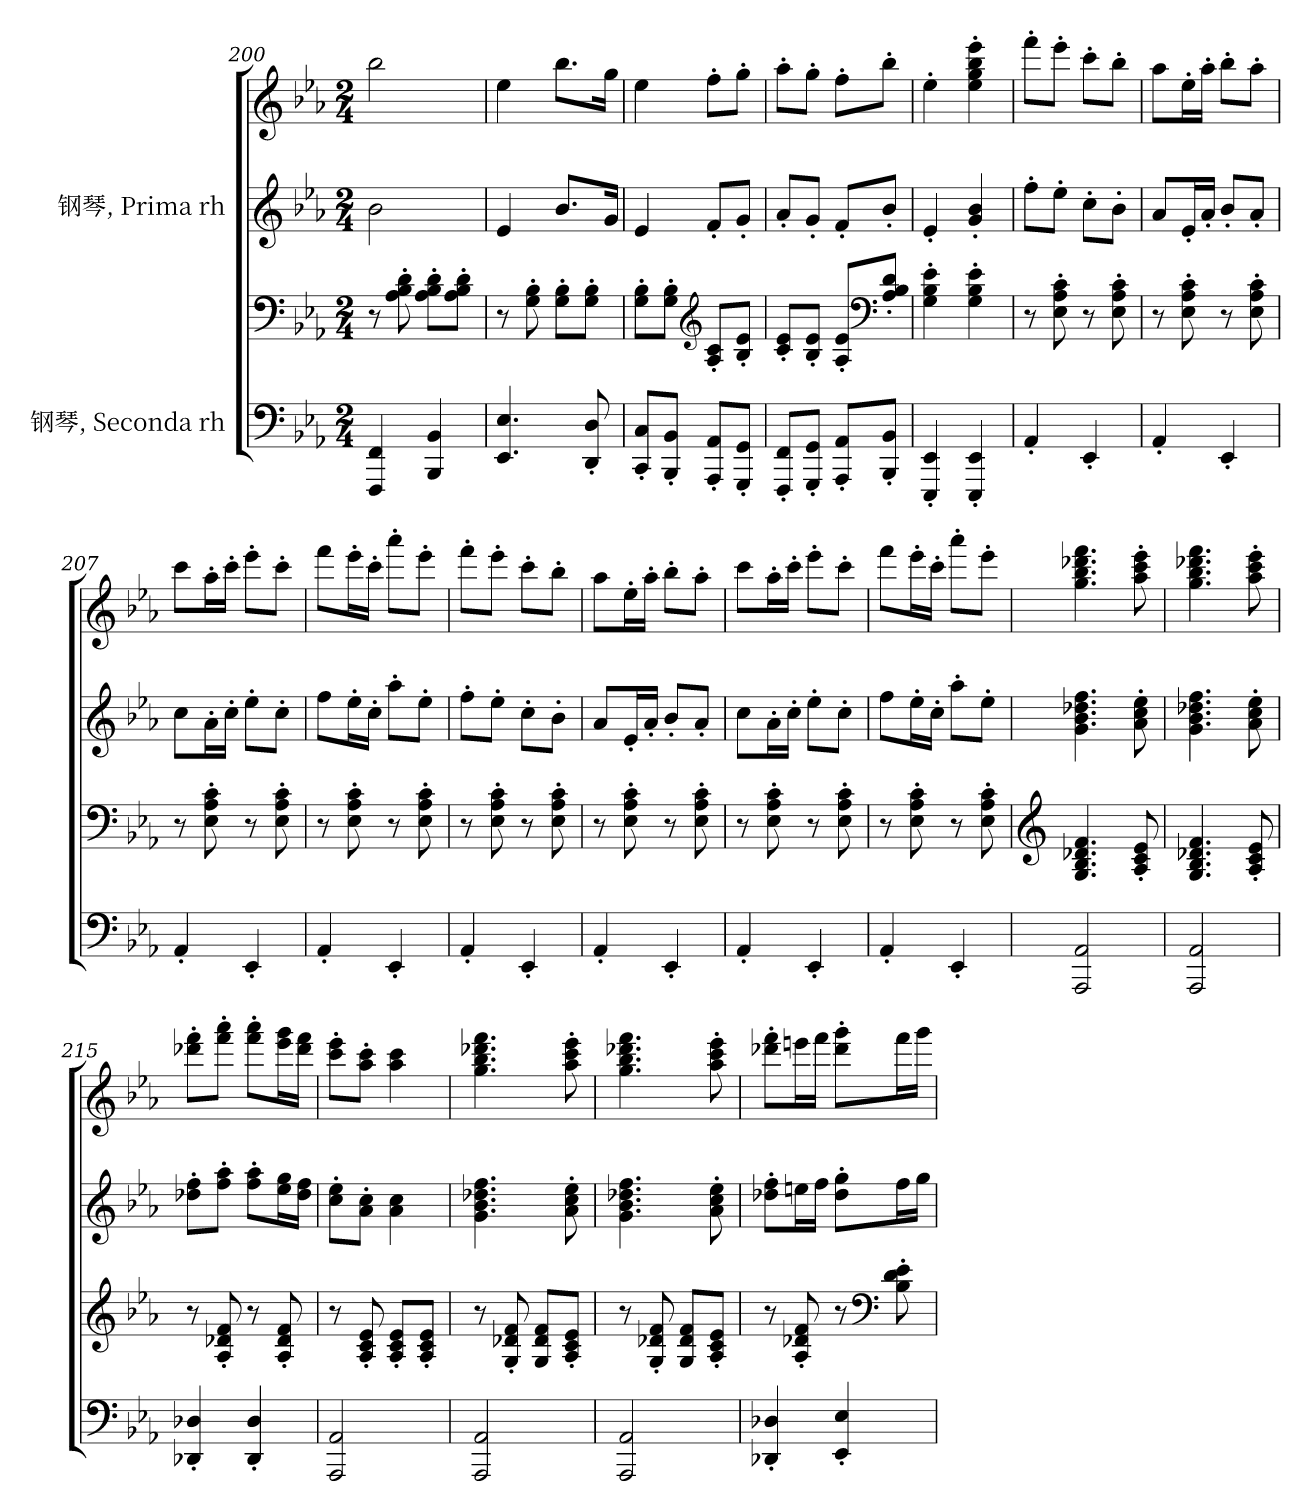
**kern	**kern	**kern	**kern
*part2	*part2	*part1	*part1
*staff4	*staff3	*staff2	*staff1
*I"钢琴, Seconda rh	*	*I"钢琴, Prima rh	*
*clefF4	*clefF4	*clefG2	*clefG2
*k[b-e-a-]	*k[b-e-a-]	*k[b-e-a-]	*k[b-e-a-]
*M2/4	*M2/4	*M2/4	*M2/4
=200	=200	=200	=200
4FFF/ 4FF/	8r	2b-\	2bb-\
.	8A-\' 8B-\' 8d\'	.	.
4BBB-/ 4BB-/	8A-\' 8B-\' 8d\'L	.	.
.	8A-\' 8B-\' 8d\'J	.	.
=201	=201	=201	=201
4.EE-/ 4.E-/	8r	4e-/	4ee-\
.	8G\' 8B-\'	.	.
.	8G\' 8B-\'L	8.b-/L	8.bb-\L
8DD/' 8D/'	8G\' 8B-\'J	.	.
.	.	16g/Jk	16gg\Jk
=202	=202	=202	=202
8CC/' 8C/'L	8G\' 8B-\'L	4e-/	4ee-\
8BBB-/' 8BB-/'J	8G\' 8B-\'J	.	.
*	*clefG2	*	*
8AAA-/' 8AA-/'L	8A-/' 8c/'L	8f'/L	8ff'\L
8GGG/' 8GG/'J	8B-/' 8e-/'J	8g'/J	8gg'\J
=203	=203	=203	=203
8FFF/' 8FF/'L	8c/' 8e-/'L	8a-'/L	8aa-'\L
8GGG/' 8GG/'J	8B-/' 8e-/'J	8g'/J	8gg'\J
8AAA-/' 8AA-/'L	8A-/' 8e-/'L	8f'/L	8ff'\L
*	*clefF4	*	*
8BBB-/' 8BB-/'J	8A-/' 8B-/' 8d/'J	8b-'/J	8bb-'\J
=204	=204	=204	=204
4EEE-/' 4EE-/'	4G\' 4B-\' 4e-\'	4e-'/	4ee-'\
4EEE-/' 4EE-/'	4G\' 4B-\' 4e-\'	4g/' 4b-/'	4ee-\' 4gg\' 4bb-\' 4eee-\'
!!LO:PB:g=z
=205	=205	=205	=205
4AA-'/	8r	8ff'\L	8fff'\L
.	8E-\' 8A-\' 8c\'	8ee-'\J	8eee-'\J
4EE-'/	8r	8cc'\L	8ccc'\L
.	8E-\' 8A-\' 8c\'	8b-'\J	8bb-'\J
=206	=206	=206	=206
4AA-'/	8r	8a-/L	8aa-\L
.	8E-\' 8A-\' 8c\'	16e-'/L	16ee-'\L
.	.	16a-'/JJ	16aa-'\JJ
4EE-'/	8r	8b-'/L	8bb-'\L
.	8E-\' 8A-\' 8c\'	8a-'/J	8aa-'\J
=207	=207	=207	=207
4AA-'/	8r	8cc\L	8ccc\L
.	8E-\' 8A-\' 8c\'	16a-'\L	16aa-'\L
.	.	16cc'\JJ	16ccc'\JJ
4EE-'/	8r	8ee-'\L	8eee-'\L
.	8E-\' 8A-\' 8c\'	8cc'\J	8ccc'\J
=208	=208	=208	=208
4AA-'/	8r	8ff\L	8fff\L
.	8E-\' 8A-\' 8c\'	16ee-'\L	16eee-'\L
.	.	16cc'\JJ	16ccc'\JJ
4EE-'/	8r	8aa-'\L	8aaa-'\L
.	8E-\' 8A-\' 8c\'	8ee-'\J	8eee-'\J
=209	=209	=209	=209
4AA-'/	8r	8ff'\L	8fff'\L
.	8E-\' 8A-\' 8c\'	8ee-'\J	8eee-'\J
4EE-'/	8r	8cc'\L	8ccc'\L
.	8E-\' 8A-\' 8c\'	8b-'\J	8bb-'\J
=210	=210	=210	=210
4AA-'/	8r	8a-/L	8aa-\L
.	8E-\' 8A-\' 8c\'	16e-'/L	16ee-'\L
.	.	16a-'/JJ	16aa-'\JJ
4EE-'/	8r	8b-'/L	8bb-'\L
.	8E-\' 8A-\' 8c\'	8a-'/J	8aa-'\J
!!LO:LB:g=z
=211	=211	=211	=211
4AA-'/	8r	8cc\L	8ccc\L
.	8E-\' 8A-\' 8c\'	16a-'\L	16aa-'\L
.	.	16cc'\JJ	16ccc'\JJ
4EE-'/	8r	8ee-'\L	8eee-'\L
.	8E-\' 8A-\' 8c\'	8cc'\J	8ccc'\J
=212	=212	=212	=212
4AA-'/	8r	8ff\L	8fff\L
.	8E-\' 8A-\' 8c\'	16ee-'\L	16eee-'\L
.	.	16cc'\JJ	16ccc'\JJ
4EE-'/	8r	8aa-'\L	8aaa-'\L
.	8E-\' 8A-\' 8c\'	8ee-'\J	8eee-'\J
=213	=213	=213	=213
*	*clefG2	*	*
2AAA-/ 2AA-/	4.G/ 4.B-/ 4.d-X/ 4.f/	4.g\ 4.b-\ 4.dd-X\ 4.ff\	4.gg\ 4.bb-\ 4.ddd-X\ 4.fff\
.	8A-/' 8c/' 8e-/'	8a-\' 8cc\' 8ee-\'	8aa-\' 8ccc\' 8eee-\'
=214	=214	=214	=214
2AAA-/ 2AA-/	4.G/ 4.B-/ 4.d-X/ 4.f/	4.g\ 4.b-\ 4.dd-X\ 4.ff\	4.gg\ 4.bb-\ 4.ddd-X\ 4.fff\
.	8A-/' 8c/' 8e-/'	8a-\' 8cc\' 8ee-\'	8aa-\' 8ccc\' 8eee-\'
=215	=215	=215	=215
4DD-X/' 4D-X/'	8r	8dd-X\' 8ff\'L	8ddd-X\' 8fff\'L
.	8A-/' 8d-X/' 8f/'	8ff\' 8aa-\'J	8fff\' 8aaa-\'J
4DD-/' 4D-/'	8r	8ff\' 8aa-\'L	8fff\' 8aaa-\'L
.	8A-/' 8d-/' 8f/'	16ee-\ 16gg\L	16eee-\ 16ggg\L
.	.	16dd-\ 16ff\JJ	16ddd-\ 16fff\JJ
=216	=216	=216	=216
2AAA-/ 2AA-/	8r	8cc\' 8ee-\'L	8ccc\' 8eee-\'L
.	8A-/' 8c/' 8e-/'	8a-\' 8cc\'J	8aa-\' 8ccc\'J
.	8A-/' 8c/' 8e-/'L	4a-\ 4cc\	4aa-\ 4ccc\
.	8A-/' 8c/' 8e-/'J	.	.
!!LO:LB:g=z
=217	=217	=217	=217
2AAA-/ 2AA-/	8r	4.g\ 4.b-\ 4.dd-X\ 4.ff\	4.gg\ 4.bb-\ 4.ddd-X\ 4.fff\
.	8G/' 8d-X/' 8f/'	.	.
.	8G/ 8d-/ 8f/L	.	.
.	8A-/' 8c/' 8e-/'J	8a-\' 8cc\' 8ee-\'	8aa-\' 8ccc\' 8eee-\'
=218	=218	=218	=218
2AAA-/ 2AA-/	8r	4.g\ 4.b-\ 4.dd-X\ 4.ff\	4.gg\ 4.bb-\ 4.ddd-X\ 4.fff\
.	8G/' 8d-X/' 8f/'	.	.
.	8G/ 8d-/ 8f/L	.	.
.	8A-/' 8c/' 8e-/'J	8a-\' 8cc\' 8ee-\'	8aa-\' 8ccc\' 8eee-\'
=219	=219	=219	=219
4DD-X/' 4D-X/'	8r	8dd-X\' 8ff\'L	8ddd-X\' 8fff\'L
.	8A-/' 8d-X/' 8f/'	16een\L	16eeen\L
.	.	16ff\JJ	16fff\JJ
4EE-/' 4E-/'	8r	8dd-\' 8gg\'L	8ddd-\' 8ggg\'L
*	*clefF4	*	*
.	8B-\' 8d-\' 8e-\'	16ff\L	16fff\L
.	.	16gg\JJ	16ggg\JJ
=	=	=	=
*-	*-	*-	*-
